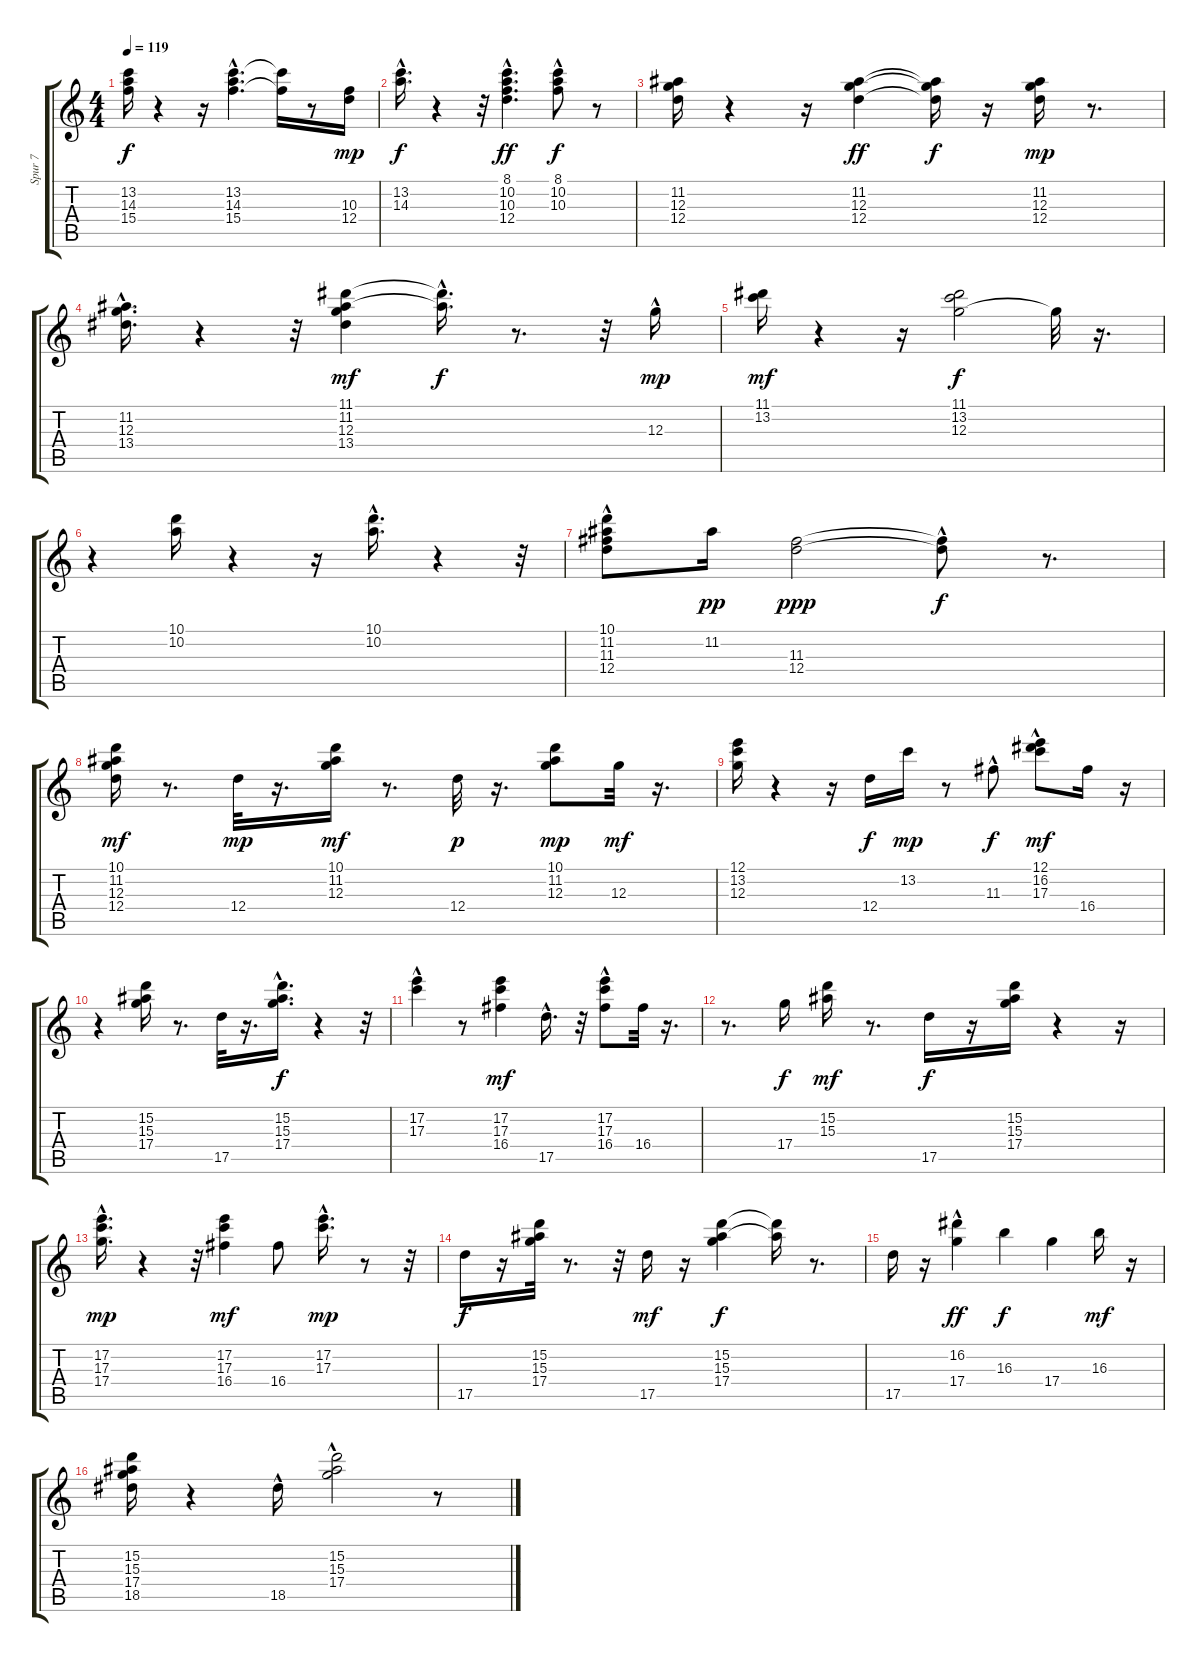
\track ("Spur 7" "Spur 7") {instrument electricguitarmuted}
\staff {score tabs}
\tuning (E4 B3 G3 D3 A2 E2) {hide}
\ts (4 4)
\tempo 119
\clef g2
\ks c
(13.2 14.3 15.4).16{dy f} r.4 r.16 (13.2{hac} 14.3 15.4{hac}).4{d} (13.2{t} 15.4{t}).16 r.8 (10.3 12.4).16{dy mp} |
(13.2{hac} 14.3{hac}).16{d dy f} r.4 r.32 (8.1 10.2 10.3 12.4{hac}).4{d dy ff} (8.1 10.2 10.3{hac}).8{dy f} r.8 |
(11.2 12.3 12.4).16 r.4 r.16 (11.2 12.3 12.4).4{dy ff} (11.2{t} 12.3{t} 12.4{t}).16{dy f} r.16 (11.2 12.3 12.4).16{dy mp} r.8{d} |
(11.2{hac} 12.3 13.4).16{d} r.4 r.32 (11.1 11.2 12.3 13.4).4{dy mf} (11.1{hac t} 11.2{t}).16{d dy f} r.8{d} r.32 12.3{hac}.16{dy mp} |
(11.1 13.2).16{dy mf} r.4 r.16 (11.1 13.2 12.3).2{dy f} 12.3{t}.32 r.16{d} |
r.4 (10.1 10.2).16 r.4 r.16 (10.1{hac} 10.2).16{d} r.4 r.32 |
(10.1{hac} 11.2 11.3 12.4).8 11.2.16{dy pp} (11.3 12.4).2{dy ppp} (11.3{t} 12.4{hac t}).8{dy f} r.8{d} |
(10.1 11.2 12.3 12.4).16{dy mf} r.8{d} 12.4.32{dy mp} r.16{d} (10.1 11.2 12.3).16{dy mf} r.8{d} 12.4.32{dy p} r.16{d} (10.1 11.2 12.3).8{dy mp} 12.3.32{dy mf} r.16{d} |
(12.1 13.2 12.3).16 r.4 r.16 12.4.16{dy f} 13.2.16{dy mp} r.8 11.3{hac}.8{dy f} (12.1 16.2{hac} 17.3).8{dy mf} 16.4.16 r.16 |
r.4 (15.2 15.3 17.4).16 r.8{d} 17.5.32 r.16{d} (15.2{hac} 15.3{hac} 17.4{hac}).16{d dy f} r.4 r.32 |
(17.2{hac} 17.3).4 r.8 (17.2 17.3 16.4).4{dy mf} 17.5{hac}.16{d} r.32 (17.2 17.3 16.4{hac}).8 16.4.32 r.16{d} |
r.8{d} 17.4.16{dy f} (15.2 15.3).16{dy mf} r.8{d} 17.5.16{dy f} r.16 (15.2 15.3 17.4).16 r.4 r.16 |
(17.2{hac} 17.3 17.4).16{d dy mp} r.4 r.32 (17.2 17.3 16.4).4{dy mf} 16.4.8 (17.2 17.3{hac}).16{d dy mp} r.8 r.32 |
17.5.16{dy f} r.16 (15.2 15.3 17.4).32 r.8{d} r.32 17.5.16{dy mf} r.16 (15.2 15.3 17.4).4{dy f} (15.2{t} 15.3{t}).16 r.8{d} |
17.5.16 r.16 (16.2{hac} 17.4).4{dy ff} 16.3.4{dy f} 17.4.4 16.3.16{dy mf} r.16 |
(15.2 15.3 17.4 18.5).16 r.4 18.5{hac}.16 (15.2 15.3{hac} 17.4{hac}).2 r.8
